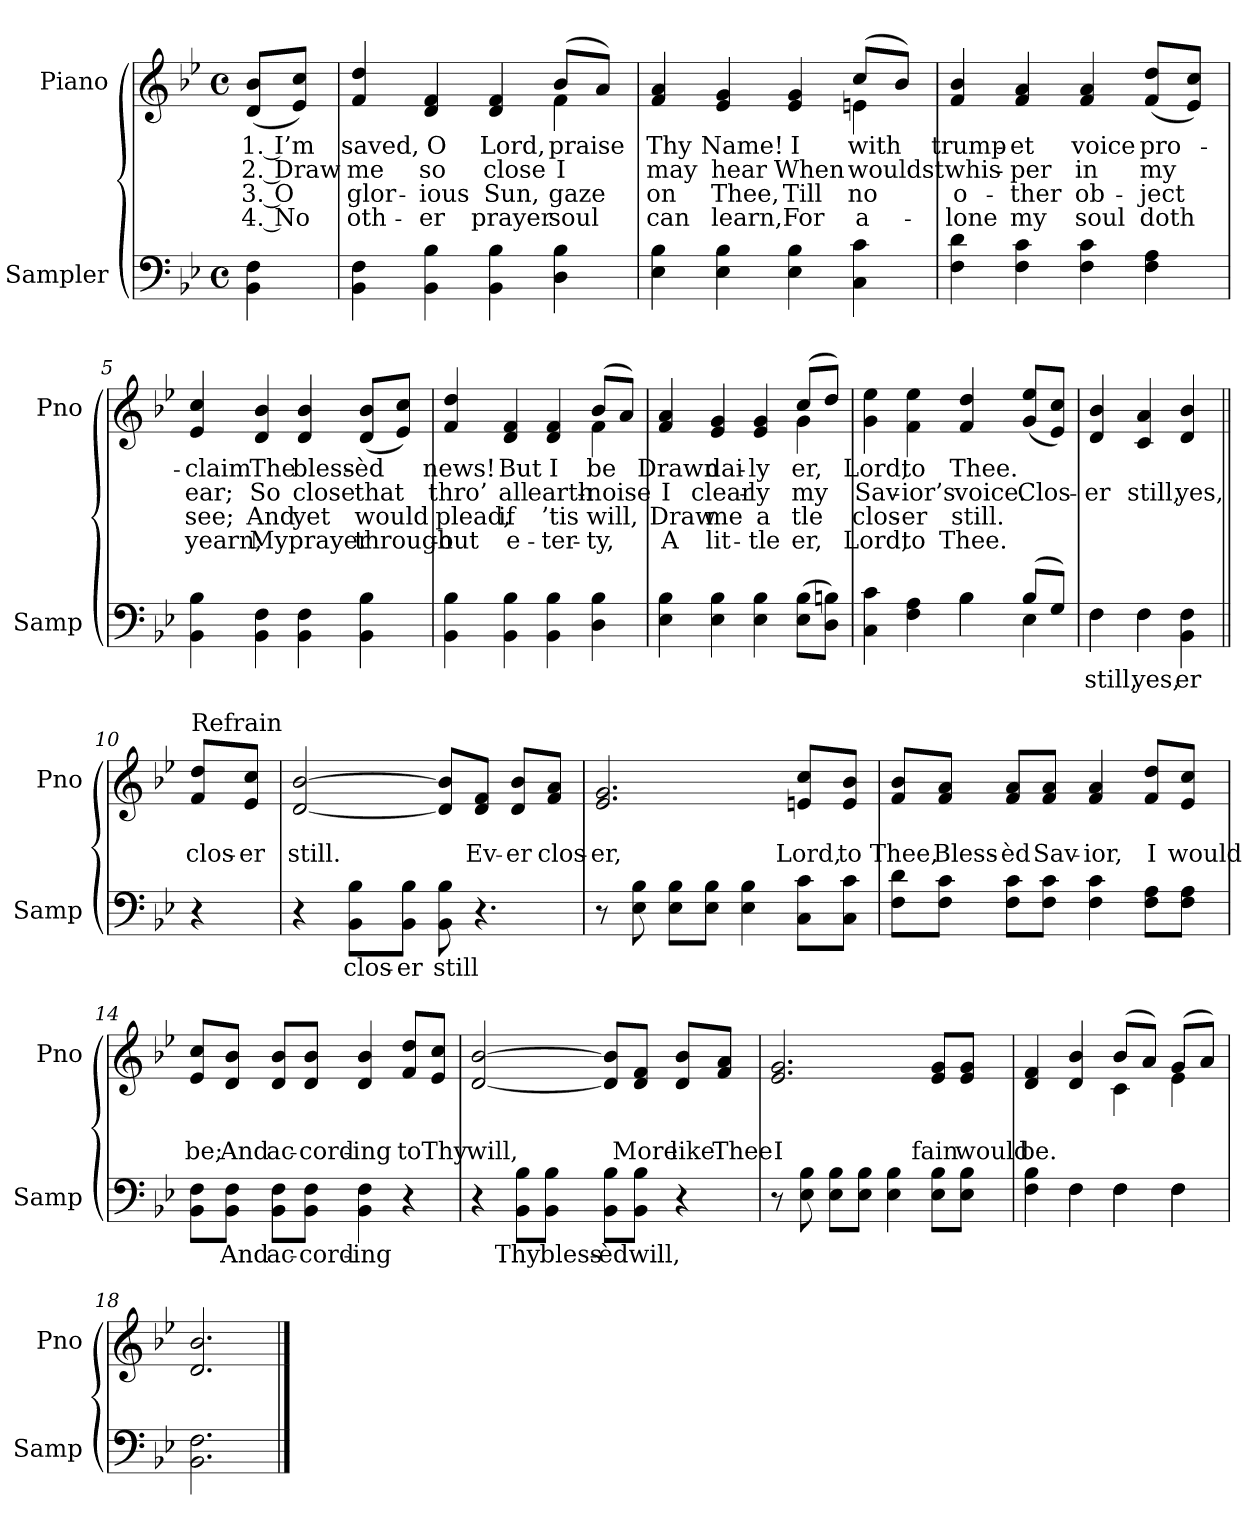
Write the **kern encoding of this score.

**kern	**text	**kern	**text	**text	**text	**text
*part2	*part2	*part1	*part1	*part1	*part1	*part1
*staff2	*staff2	*staff1	*staff1	*staff1	*staff1	*staff1
*I"Sampler	*	*I"Piano	*	*	*	*
*I'Samp	*	*I'Pno	*	*	*	*
*clefF4	*	*clefG2	*	*	*	*
*k[b-e-]	*	*k[b-e-]	*	*	*	*
*B-:	*	*B-:	*	*	*	*
*M4/4	*	*M4/4	*	*	*	*
*met(c)	*	*met(c)	*	*	*	*
=1	=1	=1	=1	=1	=1	=1
4BB- 4F	.	(8d/ 8b-/L	1. I’m	2. Draw	3. O	4. No
.	.	8e-/ 8cc/J)	.	.	.	.
=2	=2	=2	=2	=2	=2	=2
*	*	*^	*	*	*	*
4BB- 4F	.	4f 4dd	2.ryy	saved,	me	glor-	oth-
4BB- 4B-	.	4d 4f	.	O	so	-ious	-er
4BB- 4B-	.	4d 4f	.	Lord,	close	Sun,	prayer
4D 4B-	.	(8b-/L	4f	praise	I	gaze	soul
.	.	8a/J)	.	.	.	.	.
=3	=3	=3	=3	=3	=3	=3	=3
4E- 4B-	.	4f 4a	2.ryy	Thy	may	on	can
4E- 4B-	.	4e- 4g	.	Name!	hear	Thee,	learn,
4E- 4B-	.	4e- 4g	.	I	When	Till	For
4C 4c	.	(8cc/L	4en	with	wouldst	no	a-
.	.	8b-/J)	.	.	.	.	.
*	*	*v	*v	*	*	*	*
=4	=4	=4	=4	=4	=4	=4
4F 4d	.	4f 4b-	trump-	whis-	o-	-lone
4F 4c	.	4f 4a	-et	-per	-ther	my
4F 4c	.	4f 4a	voice	in	ob-	soul
4F 4A	.	(8f/ 8dd/L	pro-	my	-ject	doth
.	.	8e-/ 8cc/J)	.	.	.	.
=5	=5	=5	=5	=5	=5	=5
4BB- 4B-	.	4e- 4cc	-claim	ear;	see;	yearn;
4BB- 4F	.	4d 4b-	The	So	And	My
4BB- 4F	.	4d 4b-	bless-	close	yet	prayer
4BB- 4B-	.	(8d/ 8b-/L	-èd	that	would	through-
.	.	8e-/ 8cc/J)	.	.	.	.
=6	=6	=6	=6	=6	=6	=6
*	*	*^	*	*	*	*
4BB- 4B-	.	4f 4dd	2.ryy	news!	thro’	plead,	-out
4BB- 4B-	.	4d 4f	.	But	all	if	e-
4BB- 4B-	.	4d 4f	.	I	earth-	’tis	-ter-
4D 4B-	.	(8b-/L	4f	be	noise	will,	-ty,
.	.	8a/J)	.	.	.	.	.
=7	=7	=7	=7	=7	=7	=7	=7
4E- 4B-	.	4f 4a	2.ryy	Drawn	I	Draw	A
4E- 4B-	.	4e- 4g	.	dai-	clear-	me	lit-
4E- 4B-	.	4e- 4g	.	-ly	-ly	a	-tle
(8E-\ 8B-\L	.	(8cc/L	4g	-er,	my	-tle	-er,
8D\ 8Bn\J)	.	8dd/J)	.	.	.	.	.
*	*	*v	*v	*	*	*	*
=8	=8	=8	=8	=8	=8	=8
*^	*	*	*	*	*	*
4C 4c	2ryy	.	4g 4ee-	Lord,	Sav-	clos-	Lord,
4F 4A	.	.	4f 4ee-	to	-ior’s	-er	to
4B-\	4B-	.	4f 4dd	Thee.	voice.	still.	Thee.
(8B-/L	4E-	.	(8g/ 8ee-/L	.	Clos-	.	.
8G/J)	.	.	8e-/ 8cc/J)	.	.	.	.
=9	=9	=9	=9	=9	=9	=9	=9
4F\	4F	still,	4d 4b-	.	-er	.	.
4F\	4F	yes,	4c 4a	.	still,	.	.
4BB- 4F	4ryy	-er	4d 4b-	.	yes,	.	.
=10||	=10||	=10||	=10||	=10||	=10||	=10||	=10||
!	!	!	!LO:TX:t=Refrain	!	!	!	!
*v	*v	*	*	*	*	*	*
4r	.	8f/ 8dd/L	.	clos-	.	.
.	.	8e-/ 8cc/J	.	-er	.	.
=11	=11	=11	=11	=11	=11	=11
4r	.	[2d [2b-	.	still.	.	.
8BB-\ 8B-\L	clos-	.	.	.	.	.
8BB-\ 8B-\J	-er	.	.	.	.	.
8BB- 8B-	still	8d]/ 8b-]/L	.	.	.	.
4.r	.	8d/ 8f/J	.	Ev-	.	.
.	.	8d/ 8b-/L	.	-er	.	.
.	.	8f/ 8a/J	.	clos-	.	.
=12	=12	=12	=12	=12	=12	=12
8r	.	2.e- 2.g	.	-er,	.	.
8E- 8B-	.	.	.	.	.	.
8E-\ 8B-\L	.	.	.	.	.	.
8E-\ 8B-\J	.	.	.	.	.	.
4E- 4B-	.	.	.	.	.	.
8C\ 8c\L	.	8en/ 8cc/L	.	Lord,	.	.
8C\ 8c\J	.	8e/ 8b-/J	.	to	.	.
=13	=13	=13	=13	=13	=13	=13
8F\ 8d\L	.	8f/ 8b-/L	.	Thee,	.	.
8F\ 8c\J	.	8f/ 8a/J	.	Bless-	.	.
8F\ 8c\L	.	8f/ 8a/L	.	-èd	.	.
8F\ 8c\J	.	8f/ 8a/J	.	Sav-	.	.
4F 4c	.	4f 4a	.	-ior,	.	.
8F\ 8A\L	.	8f/ 8dd/L	.	I	.	.
8F\ 8A\J	.	8e-/ 8cc/J	.	would	.	.
=14	=14	=14	=14	=14	=14	=14
8BB-\ 8F\L	.	8e-/ 8cc/L	.	be;	.	.
8BB-\ 8F\J	And	8d/ 8b-/J	.	And	.	.
8BB-\ 8F\L	ac-	8d/ 8b-/L	.	ac-	.	.
8BB-\ 8F\J	-cord-	8d/ 8b-/J	.	-cord-	.	.
4BB- 4F	-ing	4d 4b-	.	-ing	.	.
4r	.	8f/ 8dd/L	.	to	.	.
.	.	8e-/ 8cc/J	.	Thy	.	.
=15	=15	=15	=15	=15	=15	=15
4r	.	[2d [2b-	.	will,	.	.
8BB-\ 8B-\L	Thy	.	.	.	.	.
8BB-\ 8B-\J	bless-	.	.	.	.	.
8BB-\ 8B-\L	-èd	8d]/ 8b-]/L	.	.	.	.
8BB-\ 8B-\J	will,	8d/ 8f/J	.	More	.	.
4r	.	8d/ 8b-/L	.	like	.	.
.	.	8f/ 8a/J	.	Thee	.	.
=16	=16	=16	=16	=16	=16	=16
8r	.	2.e- 2.g	.	I	.	.
8E- 8B-	.	.	.	.	.	.
8E-\ 8B-\L	.	.	.	.	.	.
8E-\ 8B-\J	.	.	.	.	.	.
4E- 4B-	.	.	.	.	.	.
8E-\ 8B-\L	.	8e-/ 8g/L	.	fain	.	.
8E-\ 8B-\J	.	8e-/ 8g/J	.	would	.	.
=17	=17	=17	=17	=17	=17	=17
*^	*	*^	*	*	*	*
4F 4B-	4ryy	.	4d 4f	2ryy	.	be.	.	.
4F\	4F	.	4d 4b-	.	.	.	.	.
4F\	4F	.	(8b-/L	4c	.	.	.	.
.	.	.	8a/J)	.	.	.	.	.
4F\	4F	.	(8g/L	4e-	.	.	.	.
.	.	.	8a/J)	.	.	.	.	.
*v	*v	*	*	*	*	*	*	*
*	*	*v	*v	*	*	*	*
=18	=18	=18	=18	=18	=18	=18
2.BB- 2.F	.	2.d 2.b-	.	.	.	.
==	==	==	==	==	==	==
*-	*-	*-	*-	*-	*-	*-
